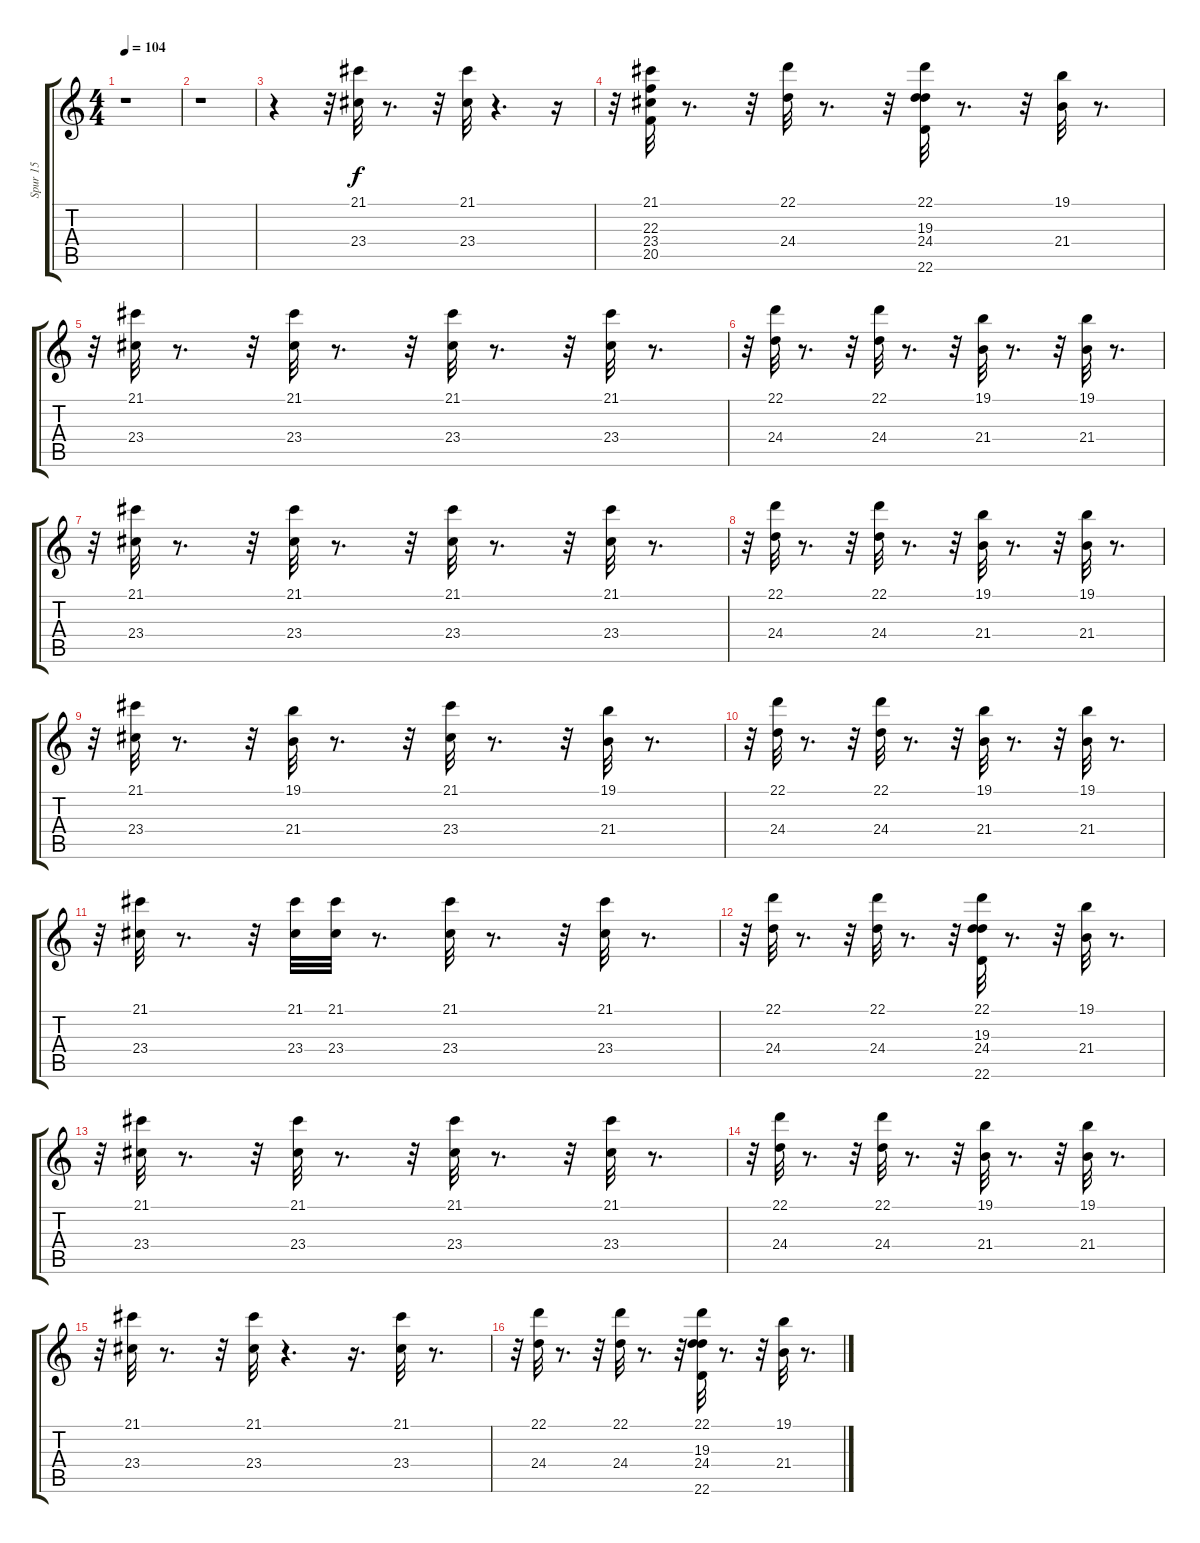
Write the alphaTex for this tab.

\track ("Spur 15" "Spur 15") {instrument stringensemble1}
\staff {score tabs}
\tuning (E4 B3 G3 D3 A2 E2) {hide}
\ts (4 4)
\tempo 104
\clef g2
\ks c
r.1{dy f} |
r.1 |
r.4 r.32 (21.1 23.4).32 r.8{d} r.32 (21.1 23.4).32 r.4{d} r.16 |
r.32 (21.1 22.3 23.4 20.5).32 r.8{d} r.32 (22.1 24.4).32 r.8{d} r.32 (22.1 19.3 24.4 22.6).32 r.8{d} r.32 (19.1 21.4).32 r.8{d} |
r.32 (21.1 23.4).32 r.8{d} r.32 (21.1 23.4).32 r.8{d} r.32 (21.1 23.4).32 r.8{d} r.32 (21.1 23.4).32 r.8{d} |
r.32 (22.1 24.4).32 r.8{d} r.32 (22.1 24.4).32 r.8{d} r.32 (19.1 21.4).32 r.8{d} r.32 (19.1 21.4).32 r.8{d} |
r.32 (21.1 23.4).32 r.8{d} r.32 (21.1 23.4).32 r.8{d} r.32 (21.1 23.4).32 r.8{d} r.32 (21.1 23.4).32 r.8{d} |
r.32 (22.1 24.4).32 r.8{d} r.32 (22.1 24.4).32 r.8{d} r.32 (19.1 21.4).32 r.8{d} r.32 (19.1 21.4).32 r.8{d} |
r.32 (21.1 23.4).32 r.8{d} r.32 (19.1 21.4).32 r.8{d} r.32 (21.1 23.4).32 r.8{d} r.32 (19.1 21.4).32 r.8{d} |
r.32 (22.1 24.4).32 r.8{d} r.32 (22.1 24.4).32 r.8{d} r.32 (19.1 21.4).32 r.8{d} r.32 (19.1 21.4).32 r.8{d} |
r.32 (21.1 23.4).32 r.8{d} r.32 (21.1 23.4).32 (21.1 23.4).32 r.8{d} (21.1 23.4).32 r.8{d} r.32 (21.1 23.4).32 r.8{d} |
r.32 (22.1 24.4).32 r.8{d} r.32 (22.1 24.4).32 r.8{d} r.32 (22.1 19.3 24.4 22.6).32 r.8{d} r.32 (19.1 21.4).32 r.8{d} |
r.32 (21.1 23.4).32 r.8{d} r.32 (21.1 23.4).32 r.8{d} r.32 (21.1 23.4).32 r.8{d} r.32 (21.1 23.4).32 r.8{d} |
r.32 (22.1 24.4).32 r.8{d} r.32 (22.1 24.4).32 r.8{d} r.32 (19.1 21.4).32 r.8{d} r.32 (19.1 21.4).32 r.8{d} |
r.32 (21.1 23.4).32 r.8{d} r.32 (21.1 23.4).32 r.4{d} r.16{d} (21.1 23.4).32 r.8{d} |
r.32 (22.1 24.4).32 r.8{d} r.32 (22.1 24.4).32 r.8{d} r.32 (22.1 19.3 24.4 22.6).32 r.8{d} r.32 (19.1 21.4).32 r.8{d}
